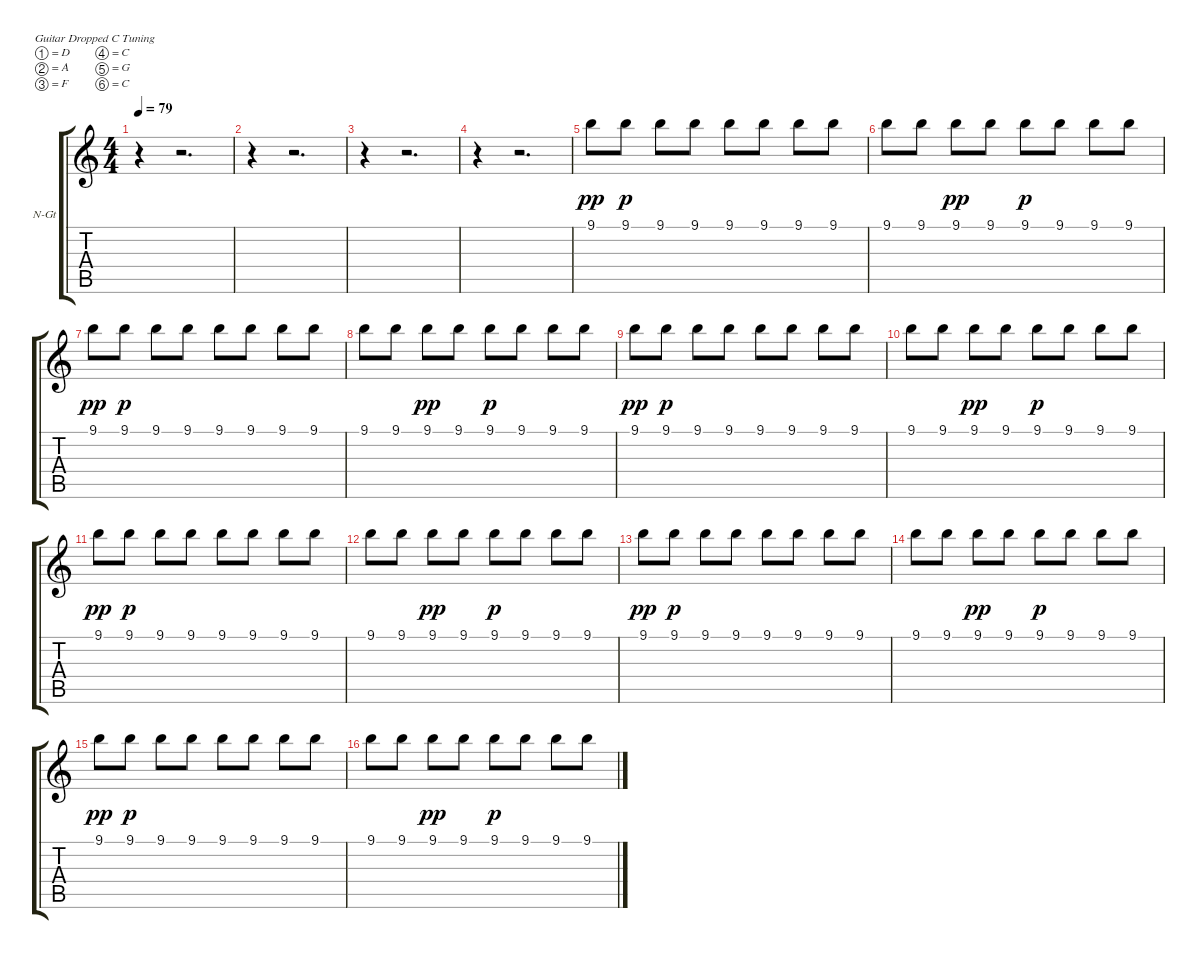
\bracketExtendMode groupsimilarinstruments
\firstSystemTrackNameOrientation horizontal
\otherSystemsTrackNameOrientation horizontal
\track ("A Guitar" "N-Gt") {instrument acousticguitarnylon}
\staff {score tabs}
\tuning (D4 A3 F3 C3 G2 C2)
\ts (4 4)
\beaming (8 2 2 2 2)
\tempo 79
\clef g2
\ks c
r.4{dy pp instrument acousticguitarnylon} r.2{d} |
r.4 r.2{d} |
r.4 r.2{d} |
r.4 r.2{d} |
9.1.8 9.1.8{dy p} 9.1.8 9.1.8 9.1.8 9.1.8 9.1.8 9.1.8 |
9.1.8 9.1.8 9.1.8{dy pp} 9.1.8 9.1.8{dy p} 9.1.8 9.1.8 9.1.8 |
9.1.8{dy pp} 9.1.8{dy p} 9.1.8 9.1.8 9.1.8 9.1.8 9.1.8 9.1.8 |
9.1.8 9.1.8 9.1.8{dy pp} 9.1.8 9.1.8{dy p} 9.1.8 9.1.8 9.1.8 |
9.1.8{dy pp} 9.1.8{dy p} 9.1.8 9.1.8 9.1.8 9.1.8 9.1.8 9.1.8 |
9.1.8 9.1.8 9.1.8{dy pp} 9.1.8 9.1.8{dy p} 9.1.8 9.1.8 9.1.8 |
9.1.8{dy pp} 9.1.8{dy p} 9.1.8 9.1.8 9.1.8 9.1.8 9.1.8 9.1.8 |
9.1.8 9.1.8 9.1.8{dy pp} 9.1.8 9.1.8{dy p} 9.1.8 9.1.8 9.1.8 |
9.1.8{dy pp} 9.1.8{dy p} 9.1.8 9.1.8 9.1.8 9.1.8 9.1.8 9.1.8 |
9.1.8 9.1.8 9.1.8{dy pp} 9.1.8 9.1.8{dy p} 9.1.8 9.1.8 9.1.8 |
9.1.8{dy pp} 9.1.8{dy p} 9.1.8 9.1.8 9.1.8 9.1.8 9.1.8 9.1.8 |
9.1.8 9.1.8 9.1.8{dy pp} 9.1.8 9.1.8{dy p} 9.1.8 9.1.8 9.1.8
